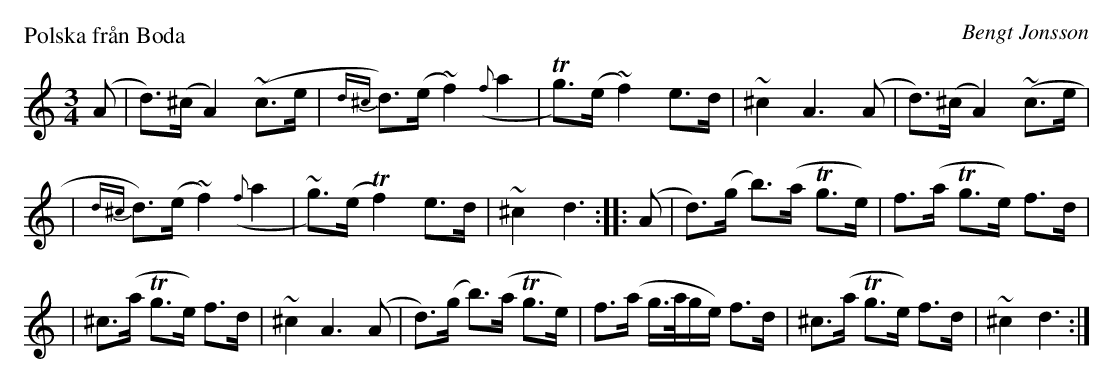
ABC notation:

X:1
P: Polska fr\aan Boda
O: Bengt Jonsson
M: 3/4
L: 1/8
K: DDor
(A \
| d)>(^c A2) (~c>e \
| {d^c}d)>(e ~f2) ({f}a2 \
| Tg)>(e ~f2) e>d \
| ~^c2 A3 (A \
| d)>(^c A2) (~c>e |
| {d^c}d)>(e ~f2) ({f}a2 \
| ~g)>(e Tf2) e>d \
| ~^c2 d3 :|\
|: (A \
| d)>(g b)>(a Tg>e) \
| f>(a Tg>e) f>d |
| ^c>(a Tg>e) f>d \
| ~^c2 A3 (A \
| d)>(g b)>(a Tg>e) \
| f>(a g/>a/g/e/) f>d \
| ^c>(a Tg>e) f>d \
| ~^c2 d3 :|
